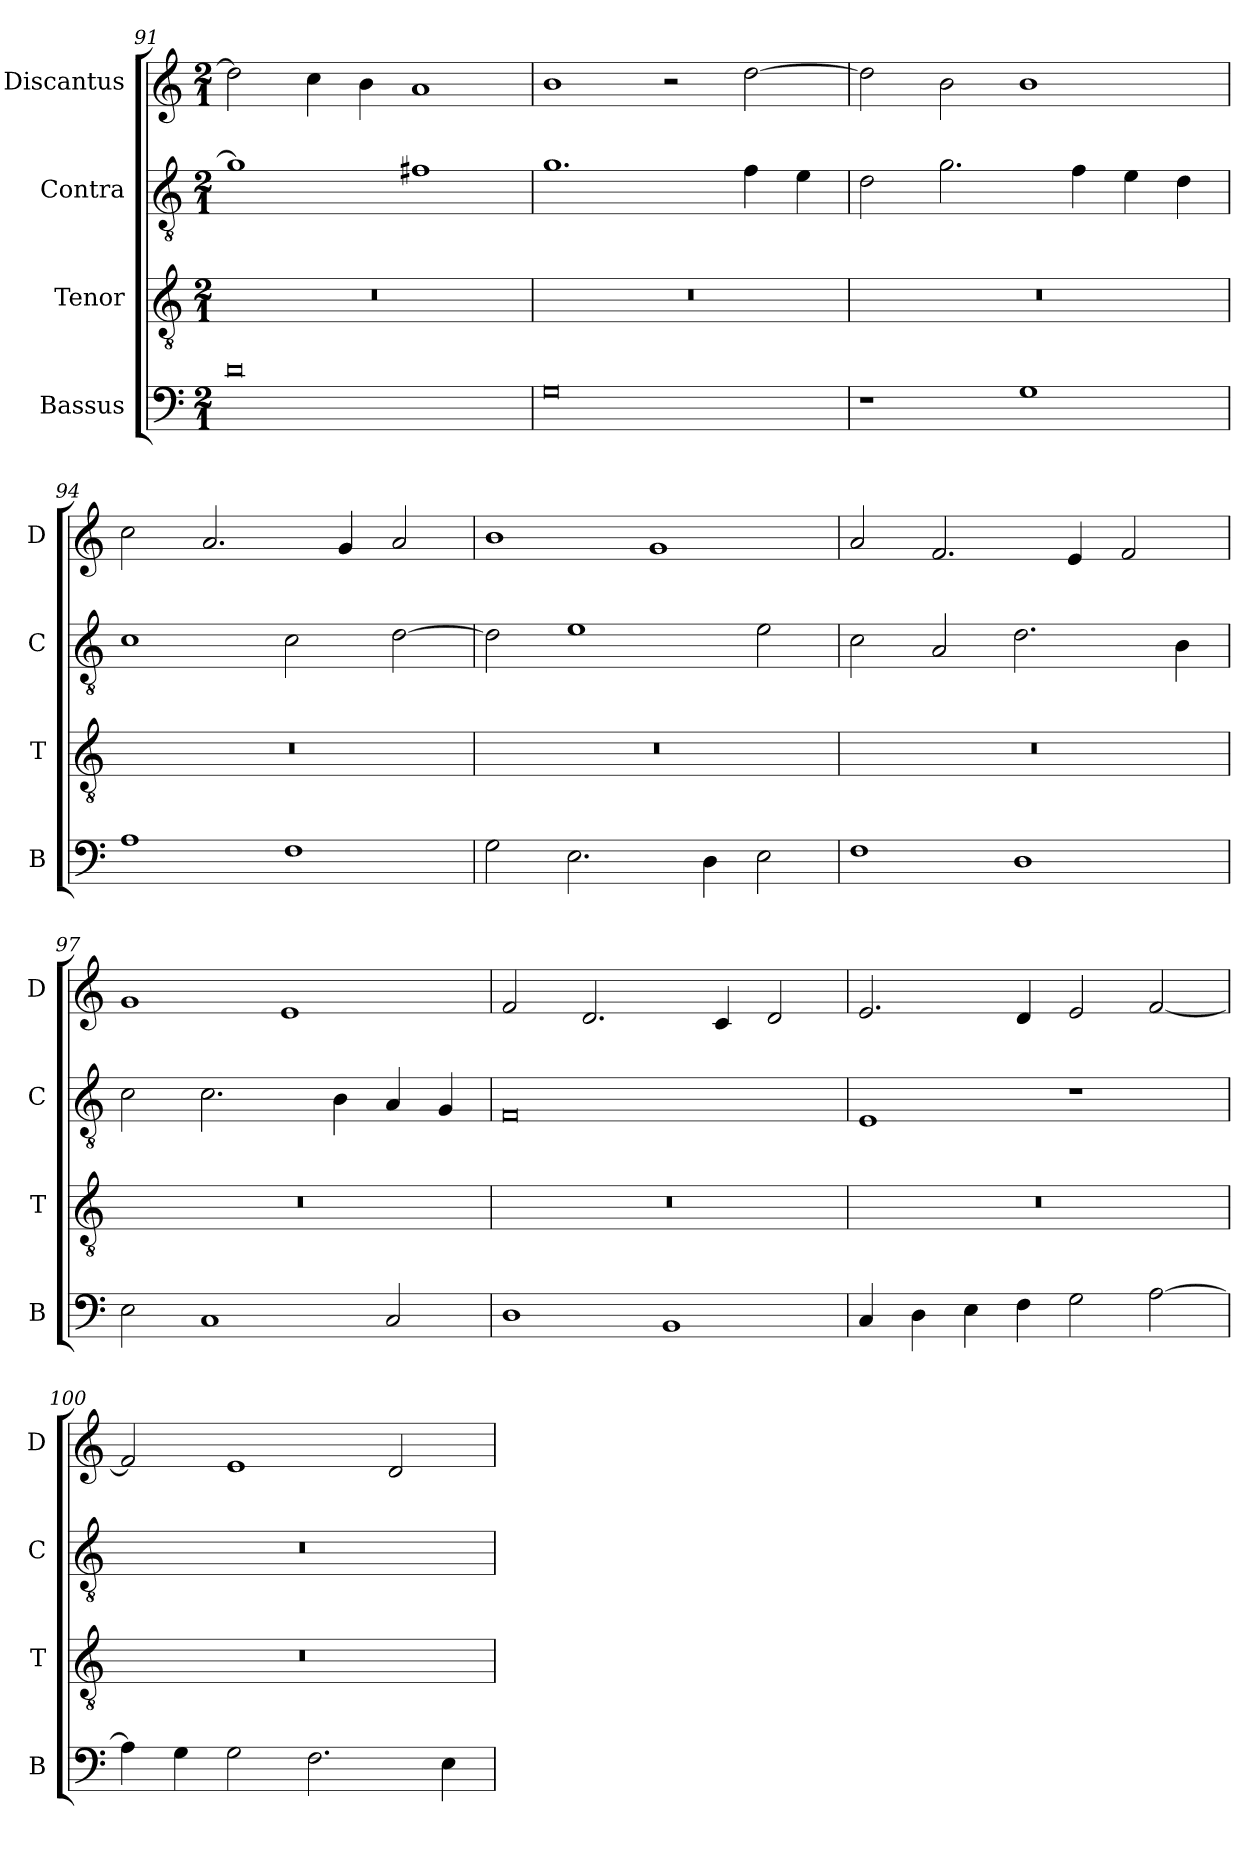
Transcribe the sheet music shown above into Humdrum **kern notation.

**kern	**kern	**kern	**kern
*part4	*part3	*part2	*part1
*staff4	*staff3	*staff2	*staff1
*I"Bassus	*I"Tenor	*I"Contra	*I"Discantus
*I'B	*I'T	*I'C	*I'D
*clefF4	*clefGv2	*clefGv2	*clefG2
*k[]	*k[]	*k[]	*k[]
*M2/1	*M2/1	*M2/1	*M2/1
=91	=91	=91	=91
0d	0r	1g]	2dd\]
.	.	.	4cc\
.	.	.	4b\
.	.	1f#X	1a
=92	=92	=92	=92
0G	0r	1.g	1b
.	.	.	2r
.	.	4f\	[2dd\
.	.	4e\	.
=93	=93	=93	=93
1r	0r	2d\	2dd\]
.	.	2.g\	2b\
1G	.	.	1b
.	.	4f\	.
.	.	4e\	.
.	.	4d\	.
=94	=94	=94	=94
1A	0r	1c	2cc\
.	.	.	2.a/
1F	.	2c\	.
.	.	.	4g/
.	.	[2d\	2a/
=95	=95	=95	=95
2G\	0r	2d\]	1b
2.E\	.	1e	.
.	.	.	1g
4D\	.	.	.
2E\	.	2e\	.
=96	=96	=96	=96
1F	0r	2c\	2a/
.	.	2A/	2.f/
1D	.	2.d\	.
.	.	.	4e/
.	.	.	2f/
.	.	4B\	.
=97	=97	=97	=97
2E\	0r	2c\	1g
1C	.	2.c\	.
.	.	.	1e
.	.	4B\	.
2C/	.	4A/	.
.	.	4G/	.
=98	=98	=98	=98
1D	0r	0F	2f/
.	.	.	2.d/
1BB	.	.	.
.	.	.	4c/
.	.	.	2d/
=99	=99	=99	=99
4C/	0r	1E	2.e/
4D\	.	.	.
4E\	.	.	.
4F\	.	.	4d/
2G\	.	1r	2e/
[2A\	.	.	[2f/
=100	=100	=100	=100
4A\]	0r	0r	2f/]
4G\	.	.	.
2G\	.	.	1e
2.F\	.	.	.
.	.	.	2d/
4E\	.	.	.
=	=	=	=
*-	*-	*-	*-
